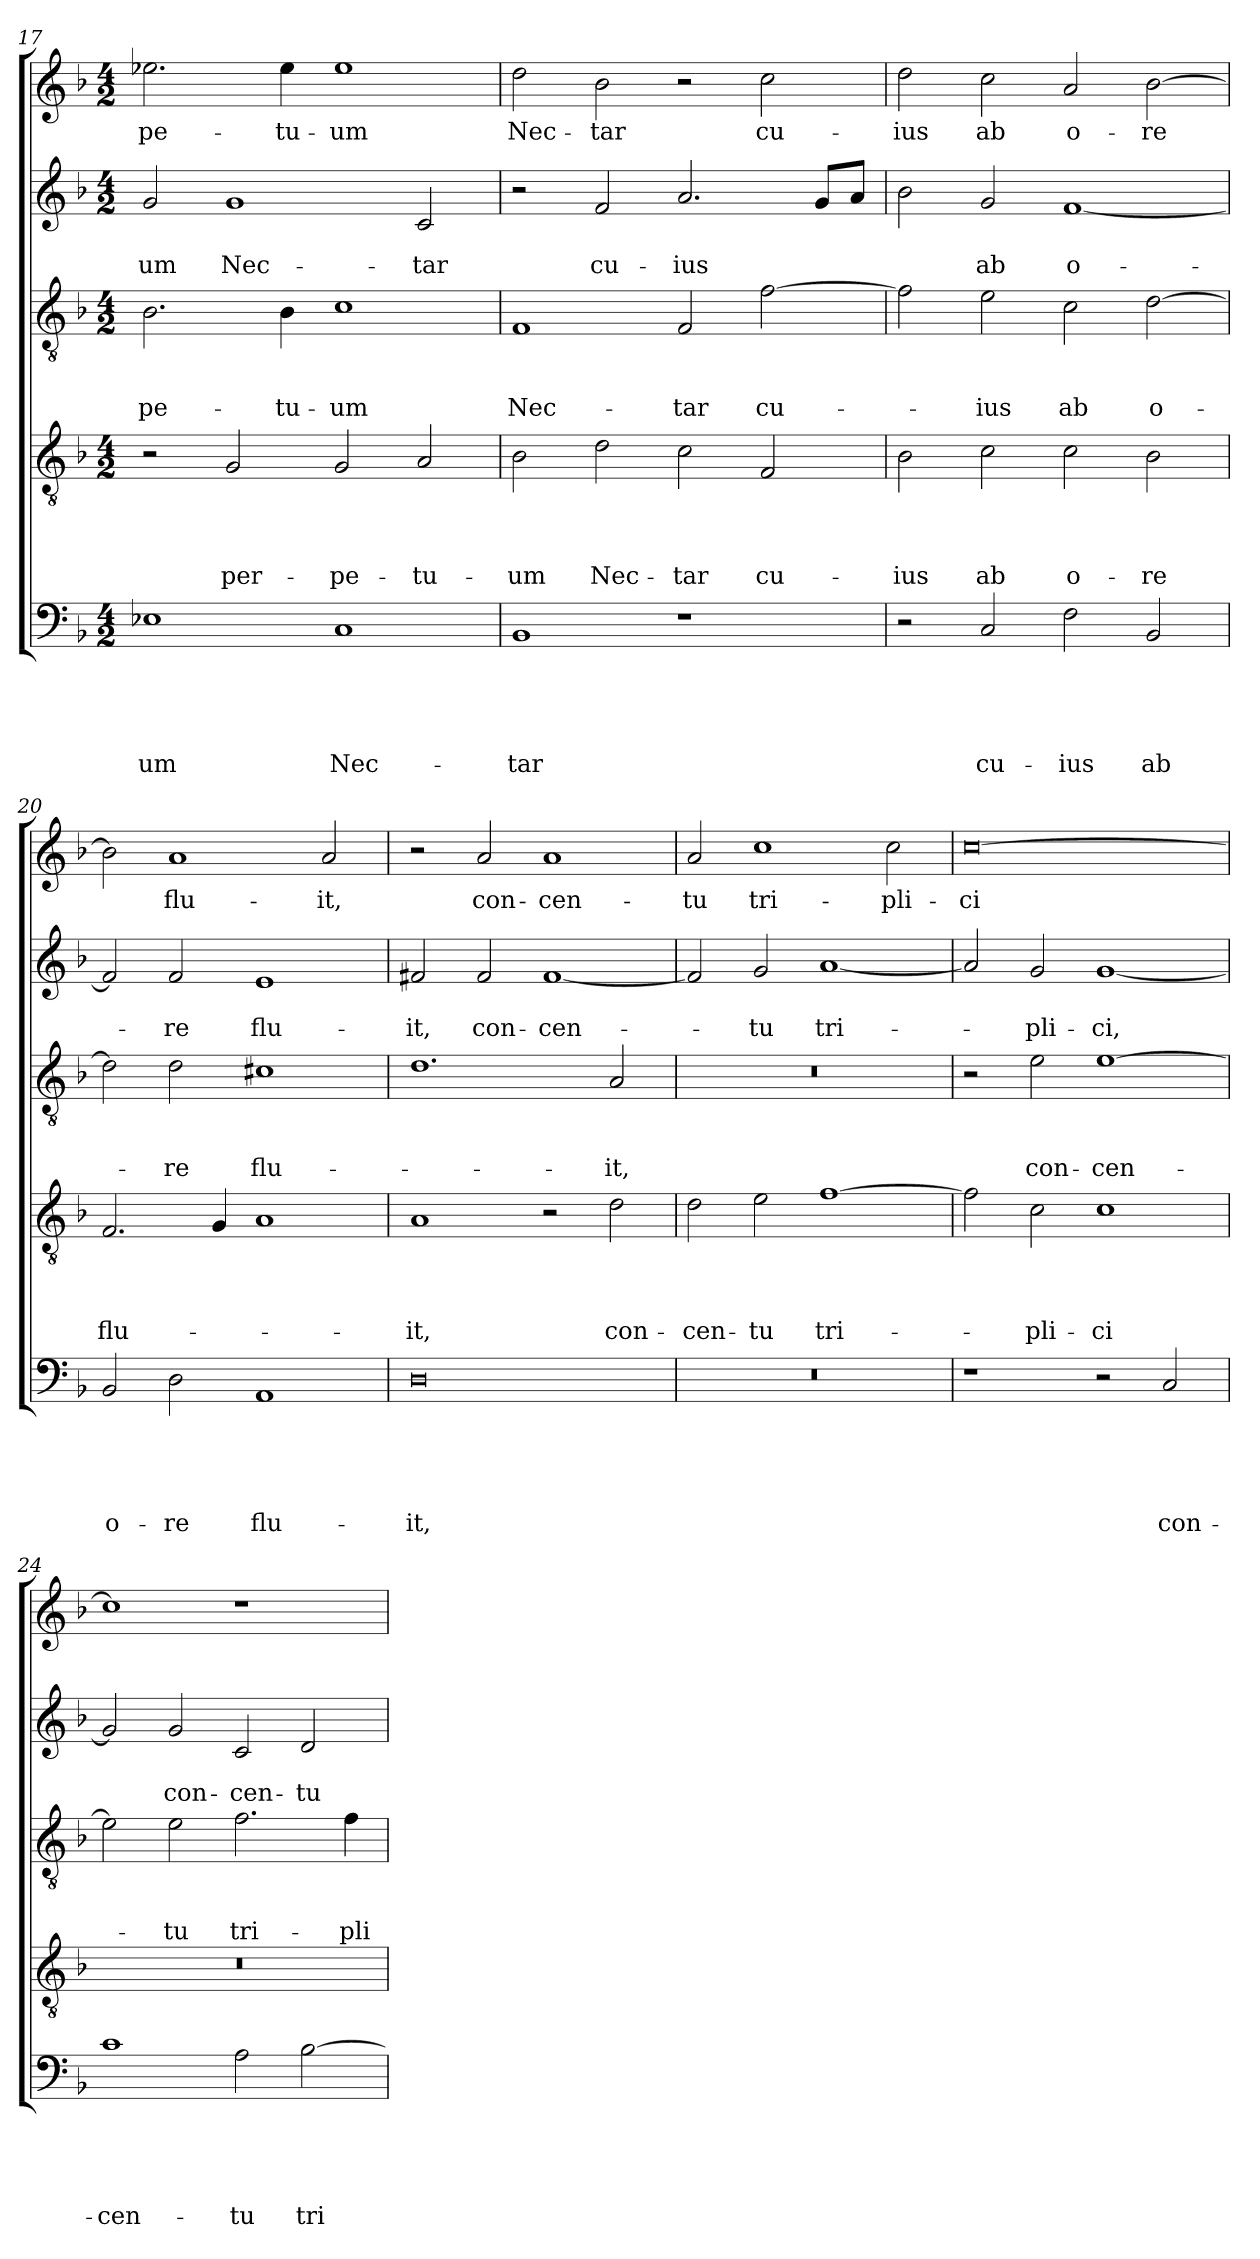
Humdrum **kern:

**kern	**text	**text	**text	**text	**text	**kern	**text	**text	**text	**text	**kern	**text	**text	**text	**kern	**text	**text	**kern	**text
*part5	*part5	*part5	*part5	*part5	*part5	*part4	*part4	*part4	*part4	*part4	*part3	*part3	*part3	*part3	*part2	*part2	*part2	*part1	*part1
*staff5	*staff5	*staff5	*staff5	*staff5	*staff5	*staff4	*staff4	*staff4	*staff4	*staff4	*staff3	*staff3	*staff3	*staff3	*staff2	*staff2	*staff2	*staff1	*staff1
*clefF4	*	*	*	*	*	*clefGv2	*	*	*	*	*clefGv2	*	*	*	*clefG2	*	*	*clefG2	*
*k[b-]	*	*	*	*	*	*k[b-]	*	*	*	*	*k[b-]	*	*	*	*k[b-]	*	*	*k[b-]	*
*F:	*	*	*	*	*	*F:	*	*	*	*	*F:	*	*	*	*F:	*	*	*F:	*
*M4/2	*	*	*	*	*	*M4/2	*	*	*	*	*M4/2	*	*	*	*M4/2	*	*	*M4/2	*
=17	=17	=17	=17	=17	=17	=17	=17	=17	=17	=17	=17	=17	=17	=17	=17	=17	=17	=17	=17
!	!	!	!	!	!LO:LY:b	!	!	!	!	!	!	!	!	!LO:LY:b	!	!	!LO:LY:b	!	!LO:LY:b
1E-X	.	.	.	.	-um	2r	.	.	.	.	2.B-\	.	.	-pe-	2g/	.	-um	2.ee-X\	-pe-
!	!	!	!	!	!	!	!	!	!	!LO:LY:b	!	!	!	!	!	!	!LO:LY:b	!	!
.	.	.	.	.	.	2G/	.	.	.	per-	.	.	.	.	1g	.	Nec-	.	.
!	!	!	!	!	!	!	!	!	!	!	!	!	!	!LO:LY:b	!	!	!	!	!LO:LY:b
.	.	.	.	.	.	.	.	.	.	.	4B-\	.	.	-tu-	.	.	.	4ee-\	-tu-
!	!	!	!	!	!LO:LY:b	!	!	!	!	!LO:LY:b	!	!	!	!LO:LY:b	!	!	!	!	!LO:LY:b
1C	.	.	.	.	Nec-	2G/	.	.	.	-pe-	1c	.	.	-um	.	.	.	1ee-	-um
!	!	!	!	!	!	!	!	!	!	!LO:LY:b	!	!	!	!	!	!	!LO:LY:b	!	!
.	.	.	.	.	.	2A/	.	.	.	-tu-	.	.	.	.	2c/	.	-tar	.	.
=18	=18	=18	=18	=18	=18	=18	=18	=18	=18	=18	=18	=18	=18	=18	=18	=18	=18	=18	=18
!	!	!	!	!	!LO:LY:b	!	!	!	!	!LO:LY:b	!	!	!	!LO:LY:b	!	!	!	!	!LO:LY:b
1BB-	.	.	.	.	-tar	2B-\	.	.	.	-um	1F	.	.	Nec-	2r	.	.	2dd\	Nec-
!	!	!	!	!	!	!	!	!	!	!LO:LY:b	!	!	!	!	!	!	!LO:LY:b	!	!LO:LY:b
.	.	.	.	.	.	2d\	.	.	.	Nec-	.	.	.	.	2f/	.	cu-	2b-\	-tar
!	!	!	!	!	!	!	!	!	!	!LO:LY:b	!	!	!	!LO:LY:b	!	!	!LO:LY:b	!	!
1r	.	.	.	.	.	2c\	.	.	.	-tar	2F/	.	.	-tar	2.a/	.	-ius	2r	.
!	!	!	!	!	!	!	!	!	!	!LO:LY:b	!	!	!	!LO:LY:b	!	!	!	!	!LO:LY:b
.	.	.	.	.	.	2F/	.	.	.	cu-	[2f\	.	.	cu-	.	.	.	2cc\	cu-
.	.	.	.	.	.	.	.	.	.	.	.	.	.	.	8g/L	.	.	.	.
.	.	.	.	.	.	.	.	.	.	.	.	.	.	.	8a/J	.	.	.	.
!!LO:LB:g=z
=19	=19	=19	=19	=19	=19	=19	=19	=19	=19	=19	=19	=19	=19	=19	=19	=19	=19	=19	=19
!	!	!	!	!	!	!	!	!	!	!LO:LY:b	!	!	!	!	!	!	!	!	!LO:LY:b
2r	.	.	.	.	.	2B-\	.	.	.	-ius	2f\]	.	.	.	2b-\	.	.	2dd\	-ius
!	!	!	!	!	!LO:LY:b	!	!	!	!	!LO:LY:b	!	!	!	!LO:LY:b	!	!	!LO:LY:b	!	!LO:LY:b
2C/	.	.	.	.	cu-	2c\	.	.	.	ab	2e\	.	.	-ius	2g/	.	ab	2cc\	ab
!	!	!	!	!	!LO:LY:b	!	!	!	!	!LO:LY:b	!	!	!	!LO:LY:b	!	!	!LO:LY:b	!	!LO:LY:b
2F\	.	.	.	.	-ius	2c\	.	.	.	o-	2c\	.	.	ab	[1f	.	o-	2a/	o-
!	!	!	!	!	!LO:LY:b	!	!	!	!	!LO:LY:b	!	!	!	!LO:LY:b	!	!	!	!	!LO:LY:b
2BB-/	.	.	.	.	ab	2B-\	.	.	.	-re	[2d\	.	.	o-	.	.	.	[2b-\	-re
=20	=20	=20	=20	=20	=20	=20	=20	=20	=20	=20	=20	=20	=20	=20	=20	=20	=20	=20	=20
!	!	!	!	!	!LO:LY:b	!	!	!	!	!LO:LY:b	!	!	!	!	!	!	!	!	!
2BB-/	.	.	.	.	o-	2.F/	.	.	.	flu-	2d\]	.	.	.	2f/]	.	.	2b-\]	.
!	!	!	!	!	!LO:LY:b	!	!	!	!	!	!	!	!	!LO:LY:b	!	!	!LO:LY:b	!	!LO:LY:b
2D\	.	.	.	.	-re	.	.	.	.	.	2d\	.	.	-re	2f/	.	-re	1a	flu-
.	.	.	.	.	.	4G/	.	.	.	.	.	.	.	.	.	.	.	.	.
!	!	!	!	!	!LO:LY:b	!	!	!	!	!	!	!	!	!LO:LY:b	!	!	!LO:LY:b	!	!
1AA	.	.	.	.	flu-	1A	.	.	.	.	1c#X	.	.	flu-	1e	.	flu-	.	.
!	!	!	!	!	!	!	!	!	!	!	!	!	!	!	!	!	!	!	!LO:LY:b
.	.	.	.	.	.	.	.	.	.	.	.	.	.	.	.	.	.	2a/	-it,
=21	=21	=21	=21	=21	=21	=21	=21	=21	=21	=21	=21	=21	=21	=21	=21	=21	=21	=21	=21
!	!	!	!	!	!LO:LY:b	!	!	!	!	!LO:LY:b	!	!	!	!	!	!	!LO:LY:b	!	!
0D	.	.	.	.	-it,	1A	.	.	.	-it,	1.d	.	.	.	2f#X/	.	-it,	2r	.
!	!	!	!	!	!	!	!	!	!	!	!	!	!	!	!	!	!LO:LY:b	!	!LO:LY:b
.	.	.	.	.	.	.	.	.	.	.	.	.	.	.	2f#/	.	con-	2a/	con-
!	!	!	!	!	!	!	!	!	!	!	!	!	!	!	!	!	!LO:LY:b	!	!LO:LY:b
.	.	.	.	.	.	2r	.	.	.	.	.	.	.	.	[1f#	.	-cen-	1a	-cen-
!	!	!	!	!	!	!	!	!	!	!LO:LY:b	!	!	!	!LO:LY:b	!	!	!	!	!
.	.	.	.	.	.	2d\	.	.	.	con-	2A/	.	.	-it,	.	.	.	.	.
=22	=22	=22	=22	=22	=22	=22	=22	=22	=22	=22	=22	=22	=22	=22	=22	=22	=22	=22	=22
!	!	!	!	!	!	!	!	!	!	!LO:LY:b	!	!	!	!	!	!	!	!	!LO:LY:b
0r	.	.	.	.	.	2d\	.	.	.	-cen-	0r	.	.	.	2f#/]	.	.	2a/	-tu
!	!	!	!	!	!	!	!	!	!	!LO:LY:b	!	!	!	!	!	!	!LO:LY:b	!	!LO:LY:b
.	.	.	.	.	.	2e\	.	.	.	-tu	.	.	.	.	2g/	.	-tu	1cc	tri-
!	!	!	!	!	!	!	!	!	!	!LO:LY:b	!	!	!	!	!	!	!LO:LY:b	!	!
.	.	.	.	.	.	[1f	.	.	.	tri-	.	.	.	.	[1a	.	tri-	.	.
!	!	!	!	!	!	!	!	!	!	!	!	!	!	!	!	!	!	!	!LO:LY:b
.	.	.	.	.	.	.	.	.	.	.	.	.	.	.	.	.	.	2cc\	-pli-
=23	=23	=23	=23	=23	=23	=23	=23	=23	=23	=23	=23	=23	=23	=23	=23	=23	=23	=23	=23
!	!	!	!	!	!	!	!	!	!	!	!	!	!	!	!	!	!	!	!LO:LY:b
1r	.	.	.	.	.	2f\]	.	.	.	.	2r	.	.	.	2a/]	.	.	[0cc	-ci
!	!	!	!	!	!	!	!	!	!	!LO:LY:b	!	!	!	!LO:LY:b	!	!	!LO:LY:b	!	!
.	.	.	.	.	.	2c\	.	.	.	-pli-	2e\	.	.	con-	2g/	.	-pli-	.	.
!	!	!	!	!	!	!	!	!	!	!LO:LY:b	!	!	!	!LO:LY:b	!	!	!LO:LY:b	!	!
2r	.	.	.	.	.	1c	.	.	.	-ci	[1e	.	.	-cen-	[1g	.	-ci,	.	.
!	!	!	!	!	!LO:LY:b	!	!	!	!	!	!	!	!	!	!	!	!	!	!
2C/	.	.	.	.	con-	.	.	.	.	.	.	.	.	.	.	.	.	.	.
=24	=24	=24	=24	=24	=24	=24	=24	=24	=24	=24	=24	=24	=24	=24	=24	=24	=24	=24	=24
!	!	!	!	!	!LO:LY:b	!	!	!	!	!	!	!	!	!	!	!	!	!	!
1c	.	.	.	.	-cen-	0r	.	.	.	.	2e\]	.	.	.	2g/]	.	.	1cc]	.
!	!	!	!	!	!	!	!	!	!	!	!	!	!	!LO:LY:b	!	!	!LO:LY:b	!	!
.	.	.	.	.	.	.	.	.	.	.	2e\	.	.	-tu	2g/	.	con-	.	.
!	!	!	!	!	!LO:LY:b	!	!	!	!	!	!	!	!	!LO:LY:b	!	!	!LO:LY:b	!	!
2A\	.	.	.	.	-tu	.	.	.	.	.	2.f\	.	.	tri-	2c/	.	-cen-	1r	.
!	!	!	!	!	!LO:LY:b	!	!	!	!	!	!	!	!	!	!	!	!LO:LY:b	!	!
[2B-\	.	.	.	.	tri-	.	.	.	.	.	.	.	.	.	2d/	.	-tu	.	.
!	!	!	!	!	!	!	!	!	!	!	!	!	!	!LO:LY:b	!	!	!	!	!
.	.	.	.	.	.	.	.	.	.	.	4f\	.	.	-pli-	.	.	.	.	.
=	=	=	=	=	=	=	=	=	=	=	=	=	=	=	=	=	=	=	=
*-	*-	*-	*-	*-	*-	*-	*-	*-	*-	*-	*-	*-	*-	*-	*-	*-	*-	*-	*-
